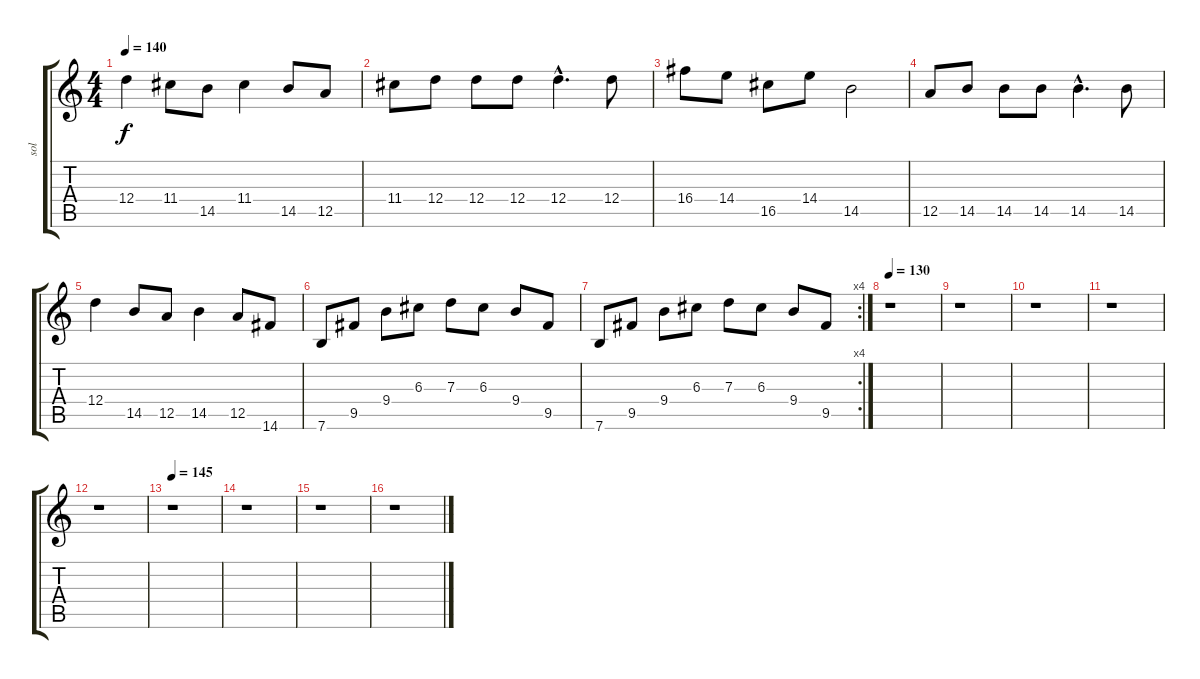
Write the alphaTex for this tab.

\track ("sol" "sol") {instrument distortionguitar}
\staff {score tabs}
\tuning (E4 B3 G3 D3 A2 E2) {hide}
\ts (4 4)
\tempo 140
\clef g2
\ks c
12.4.4{dy f} 11.4.8 14.5.8 11.4.4 14.5.8 12.5.8 |
11.4.8 12.4.8 12.4.8 12.4.8 12.4{hac}.4{d} 12.4.8 |
16.4.8 14.4.8 16.5.8 14.4.8 14.5.2 |
12.5.8 14.5.8 14.5.8 14.5.8 14.5{hac}.4{d} 14.5.8 |
12.4.4 14.5.8 12.5.8 14.5.4 12.5.8 14.6.8 |
7.6.8 9.5.8 9.4.8 6.3.8 7.3.8 6.3.8 9.4.8 9.5.8 |
\rc 4
7.6.8 9.5.8 9.4.8 6.3.8 7.3.8 6.3.8 9.4.8 9.5.8 |
\tempo 130
r.1 |
r.1 |
r.1 |
r.1 |
r.1 |
\tempo 145
r.1 |
r.1 |
r.1 |
r.1
